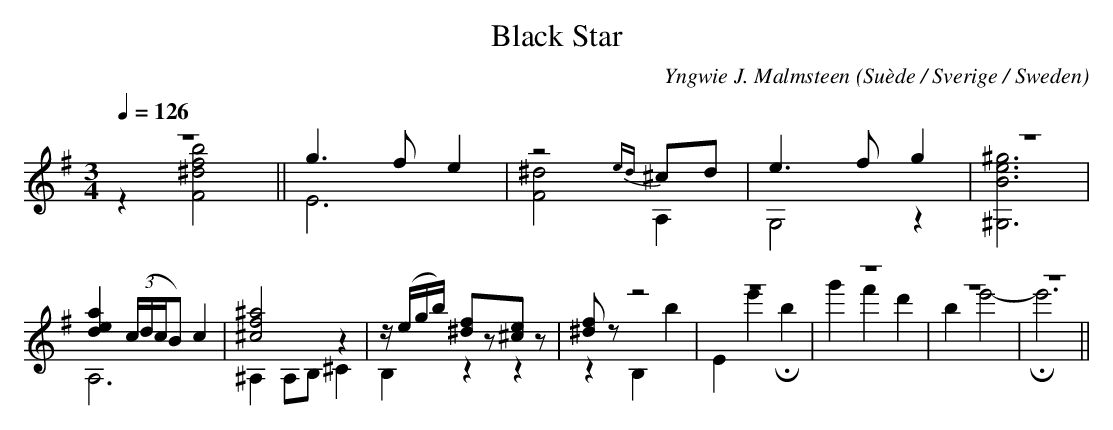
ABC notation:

X:1
T:Black Star
C:Yngwie J. Malmsteen
O:Suède / Sverige / Sweden
M:3/4
L:1/4
Q:1/4=126
K:G
%%staves (1 2)
V:1
z3 || g>fe | z2{ed} ^c/d/ | e>f g | z3 |
[dea] ((3c/4d/4c/4B/) c | [^c2f2^a2] z | z/4 (e/4g/4b/4) [^d/f/]z/[^c/e/]z/ | [^d/f/] z/ z2 |z3|z3|z3|z3||
V:2
z [F2^d2f2b2] || E3 | [F2^d2] A, | G,2 z | [^G,3B3e3^g3] |
A,3 | ^A, A,/B,/ ^C | B, z z | z B, b | E e' Hb | g' f' d' | b e'2-|He'3 ||
